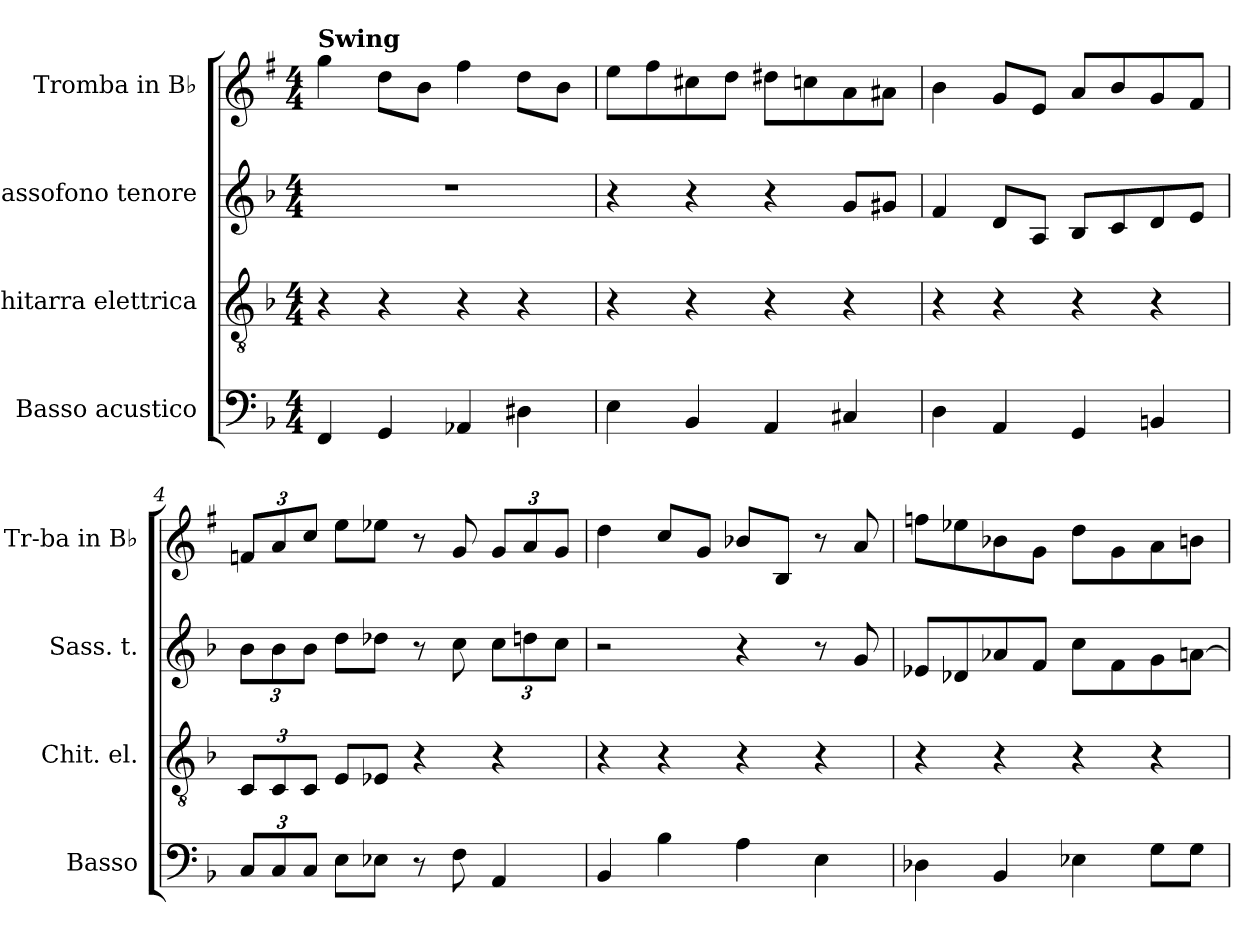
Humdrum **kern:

**kern	**kern	**kern	**kern
*part4	*part3	*part2	*part1
*staff4	*staff3	*staff2	*staff1
*I"Basso acustico	*I"Chitarra elettrica	*I"Sassofono tenore	*I"Tromba in B♭
*I'Basso	*I'Chit. el.	*I'Sass. t.	*I'Tr-ba in B♭
*clefF4	*clefGv2	*clefG2	*clefG2
*ITrd7c12	*	*ITrd8c14	*ITrd1c2
*k[b-]	*k[b-]	*k[b-]	*k[b-]
*M4/4	*M4/4	*M4/4	*M4/4
=1	=1	=1	=1
!	!	!	!LO:TX:a:B:t=Swing
4FFF/	4r	1r	4ff\
4GGG/	4r	.	8cc\L
.	.	.	8a\J
4AAA-X/	4r	.	4ee\
4DD#X\	4r	.	8cc\L
.	.	.	8a\J
=2	=2	=2	=2
4EE\	4r	4r	8dd\L
.	.	.	8ee\
4BBB-/	4r	4r	8bn\
.	.	.	8cc\J
4AAA/	4r	4r	8cc#X\L
.	.	.	8b-X\
4CC#X/	4r	8G/L	8g\
.	.	8G#X/J	8g#X\J
=3	=3	=3	=3
4DD\	4r	4F/	4a\
4AAA/	4r	8D/L	8f/L
.	.	8AA/J	8d/J
4GGG/	4r	8BB-/L	8g/L
.	.	8C/	8a/
4BBBn/	4r	8D/	8f/
.	.	8E/J	8e/J
!!LO:LB:g=z
=4	=4	=4	=4
*Xbrackettup	*Xbrackettup	*Xbrackettup	*Xbrackettup
12CC/L	12C/L	12B-\L	12e-X/L
12CC/	12C/	12B-\	12g/
12CC/J	12C/J	12B-\J	12b-/J
8EE\L	8E/L	8d\L	8dd\L
8EE-X\J	8E-X/J	8d-X\J	8dd-X\J
8r	4r	8r	8r
8FF\	.	8c\	8f/
4AAA/	4r	12c\L	12f/L
.	.	12dn\	12g/
.	.	12c\J	12f/J
=5	=5	=5	=5
4BBB-/	4r	2r	4cc\
4BB-\	4r	.	8b-/L
.	.	.	8f/J
4AA\	4r	4r	8a-X/L
.	.	.	8A/J
4EE\	4r	8r	8r
.	.	8G/	8g/
=6	=6	=6	=6
4DD-X\	4r	8E-X/L	8ee-X\L
.	.	8D-X/	8dd-X\
4BBB-/	4r	8A-X/	8a-X\
.	.	8F/J	8f\J
4EE-X\	4r	8c\L	8cc\L
.	.	8F\	8f\
8GG\L	4r	8G\	8g\
8GG\J	.	[8An\J	8an\J
=	=	=	=
*-	*-	*-	*-
